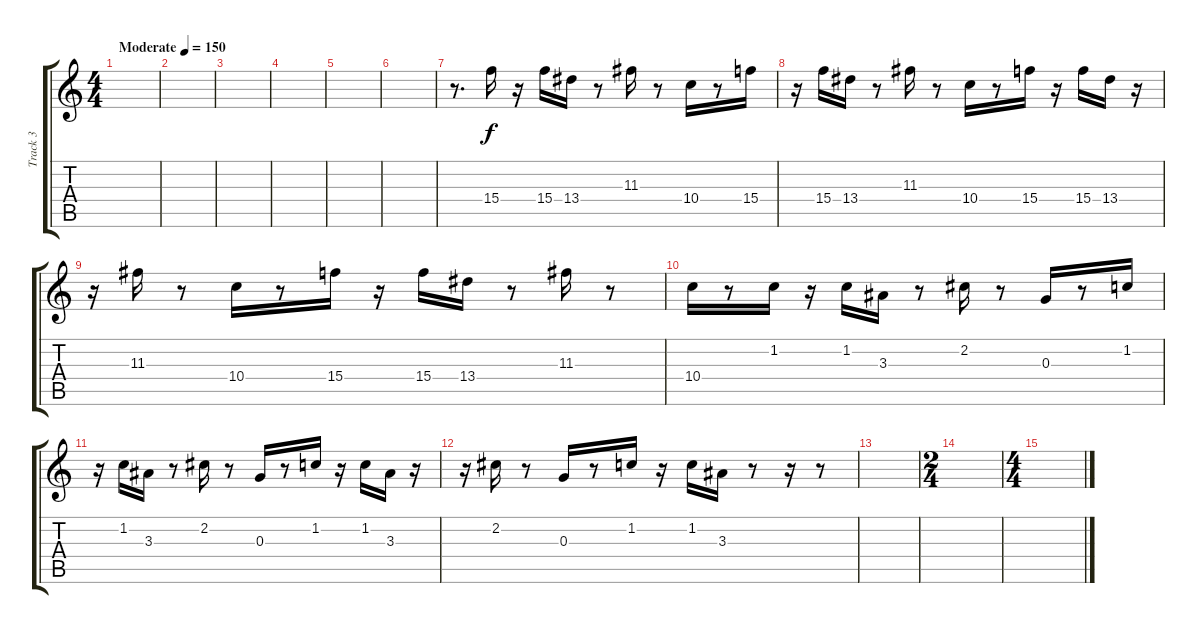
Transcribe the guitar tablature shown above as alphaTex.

\track ("Track 3" "Track 3") {instrument distortionguitar}
\staff {score tabs}
\tuning (E4 B3 G3 D3 A2 E2) {hide}
\ts (4 4)
\tempo (150 "Moderate")
\clef g2
\ks c
|
|
|
|
|
|
r.8{d} 15.4.16 r.16 15.4.16 13.4.16 r.8 11.3.16 r.8 10.4.16 r.8 15.4.16 |
r.16 15.4.16 13.4.16 r.8 11.3.16 r.8 10.4.16 r.8 15.4.16 r.16 15.4.16 13.4.16 r.16 |
r.16 11.3.16 r.8 10.4.16 r.8 15.4.16 r.16 15.4.16 13.4.16 r.8 11.3.16 r.8 |
10.4.16 r.8 1.2.16 r.16 1.2.16 3.3.16 r.8 2.2.16 r.8 0.3.16 r.8 1.2.16 |
r.16 1.2.16 3.3.16 r.8 2.2.16 r.8 0.3.16 r.8 1.2.16 r.16 1.2.16 3.3.16 r.16 |
r.16 2.2.16 r.8 0.3.16 r.8 1.2.16 r.16 1.2.16 3.3.16 r.8 r.16 r.8 |
|
\ts (2 4)
|
\ts (4 4)
